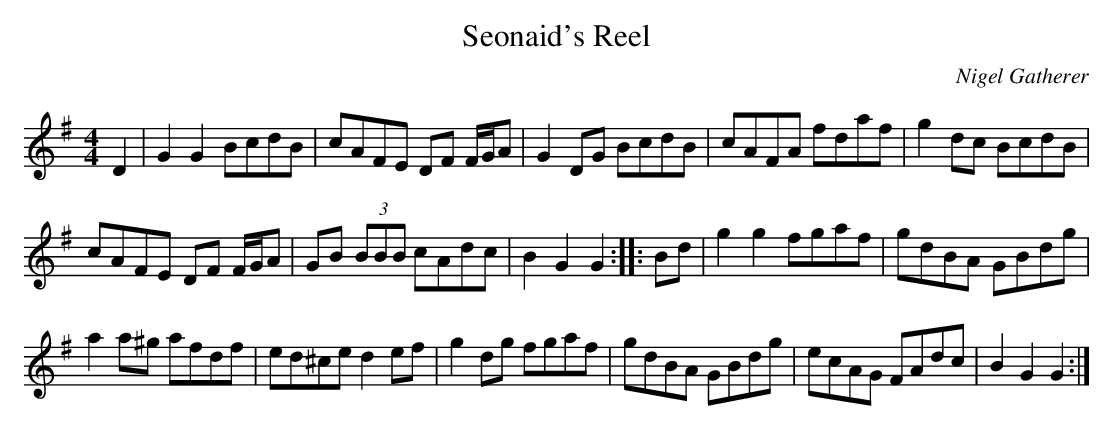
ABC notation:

X:1
T:Seonaid's Reel
C:Nigel Gatherer
M:4/4
L:1/8
K:G
D2|G2 G2 BcdB|cAFE DF F/G/A|G2 DG BcdB|cAFA fdaf|g2 dc BcdB|
cAFE DF F/G/A|GB (3BBB cAdc|B2 G2 G2::Bd|g2 g2 fgaf|gdBA GBdg|
a2 a^g afdf|ed^ce d2 ef|g2 dg fgaf|gdBA GBdg|ecAG FAdc|B2 G2 G2:|
